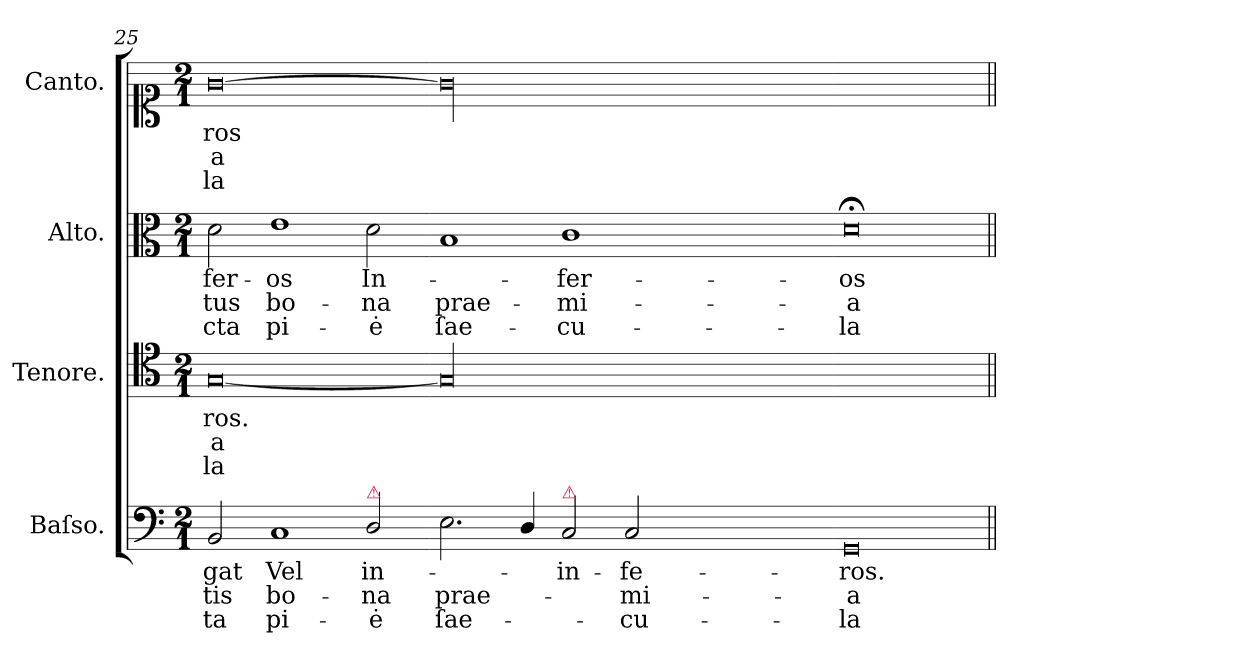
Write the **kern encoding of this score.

**kern	**text	**text	**text	**kern	**text	**text	**text	**kern	**text	**text	**text	**kern	**text	**text	**text
*part4	*part4	*part4	*part4	*part3	*part3	*part3	*part3	*part2	*part2	*part2	*part2	*part1	*part1	*part1	*part1
*staff4	*staff4	*staff4	*staff4	*staff3	*staff3	*staff3	*staff3	*staff2	*staff2	*staff2	*staff2	*staff1	*staff1	*staff1	*staff1
*I"Baſso.	*	*	*	*I"Tenore.	*	*	*	*I"Alto.	*	*	*	*I"Canto.	*	*	*
*I'B	*	*	*	*I'T	*	*	*	*I'A	*	*	*	*I'S	*	*	*
*clefF4	*	*	*	*clefC4	*	*	*	*clefC3	*	*	*	*clefC1	*	*	*
*k[]	*	*	*	*k[]	*	*	*	*k[]	*	*	*	*k[]	*	*	*
*M2/1	*	*	*	*M2/1	*	*	*	*M2/1	*	*	*	*M2/1	*	*	*
=25	=25	=25	=25	=25	=25	=25	=25	=25	=25	=25	=25	=25	=25	=25	=25
!	!	!	!	!	!	!	!	!	!	!LO:LY:i	!	!	!	!	!
2BB/	-gat	-tis	-ta	[0G	-ros.	-a	-la	2d\	-fer-	-tus	-cta	[0g	-ros	-a	-la
!	!	!	!	!	!	!	!	!	!	!LO:LY:i	!	!	!	!	!
1C	Vel	bo-	pi-	.	.	.	.	1e	-os	bo-	pi-	.	.	.	.
!LO:TX:a:color=crimson:t=⚠	!	!	!	!	!	!	!	!	!	!	!	!	!	!	!
!	!	!	!	!	!	!	!	!	!	!LO:LY:i	!	!	!	!	!
2D/	in-	-na	-ė	.	.	.	.	2d\	In-	-na	-ė	.	.	.	.
=26-	=26-	=26-	=26-	=26-	=26-	=26-	=26-	=26-	=26-	=26-	=26-	=26-	=26-	=26-	=26-
!	!	!	!	!	!	!	!	!	!	!LO:LY:i	!	!	!	!	!
2.E\	.	prae-	ſae-	00G]	.	.	.	1B	.	prae-	ſae-	00g]	.	.	.
4D/	.	.	.	.	.	.	.	.	.	.	.	.	.	.	.
!LO:TX:a:color=crimson:t=⚠	!	!	!	!	!	!	!	!	!	!	!	!	!	!	!
!	!	!	!	!	!	!	!	!	!	!LO:LY:i	!	!	!	!	!
2C/	in-	.	.	.	.	.	.	1c	-fer-	-mi-	-cu-	.	.	.	.
2C/	-fe-	-mi-	-cu-	.	.	.	.	.	.	.	.	.	.	.	.
0ryy	.	.	.	.	.	.	.	0ryy	.	.	.	.	.	.	.
=27-	=27-	=27-	=27-	=27-	=27-	=27-	=27-	=27-	=27-	=27-	=27-	=27-	=27-	=27-	=27-
!	!	!	!	!	!	!	!	!	!	!LO:LY:i	!	!	!	!	!
0GG	-ros.	-a	-la	0ryy	.	.	.	0d;<;	-os	-a	-la	0ryy	.	.	.
=||	=||	=||	=||	=||	=||	=||	=||	=||	=||	=||	=||	=||	=||	=||	=||
*-	*-	*-	*-	*-	*-	*-	*-	*-	*-	*-	*-	*-	*-	*-	*-
